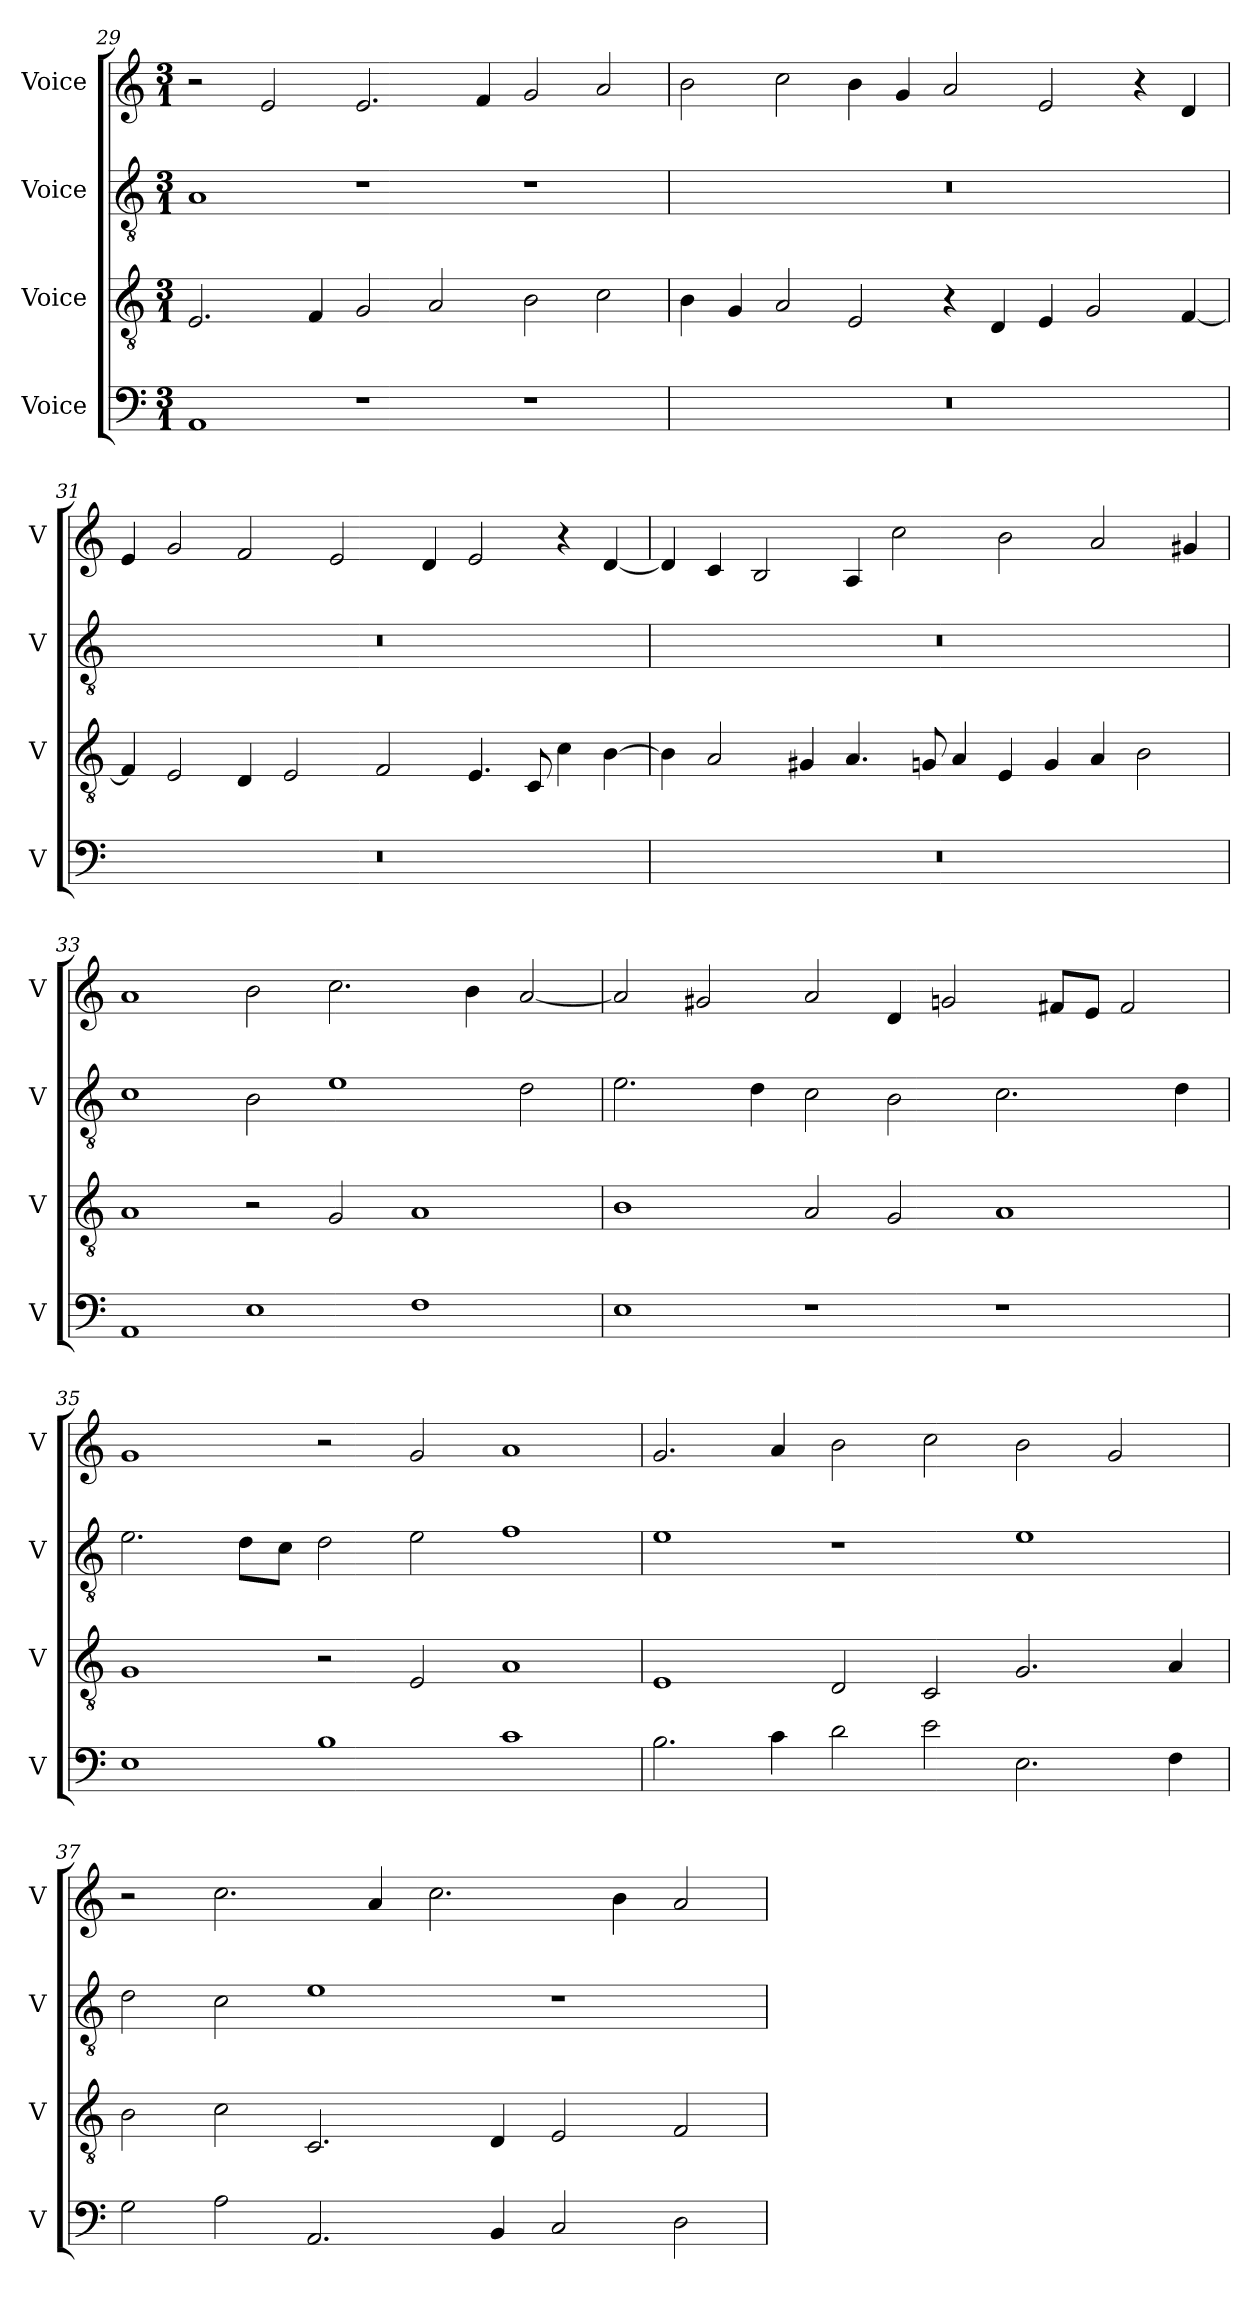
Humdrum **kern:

**kern	**kern	**kern	**kern
*part4	*part3	*part2	*part1
*staff4	*staff3	*staff2	*staff1
*I"Voice	*I"Voice	*I"Voice	*I"Voice
*I'V	*I'V	*I'V	*I'V
*clefF4	*clefGv2	*clefGv2	*clefG2
*k[]	*k[]	*k[]	*k[]
*M3/1	*M3/1	*M3/1	*M3/1
=29	=29	=29	=29
1AA	2.E/	1A	2r
.	.	.	2e/
.	4F/	.	.
1r	2G/	1r	2.e/
.	2A/	.	.
.	.	.	4f/
1r	2B\	1r	2g/
.	2c\	.	2a/
!!LO:LB:g=z
=30	=30	=30	=30
0.r	4B\	0.r	2b\
.	4G/	.	.
.	2A/	.	2cc\
.	2E/	.	4b\
.	.	.	4g/
.	4r	.	2a/
.	4D/	.	.
.	4E/	.	2e/
.	2G/	.	.
.	.	.	4r
.	[4F/	.	4d/
=31	=31	=31	=31
0.r	4F/]	0.r	4e/
.	2E/	.	2g/
.	4D/	.	2f/
.	2E/	.	.
.	.	.	2e/
.	2F/	.	.
.	.	.	4d/
.	4.E/	.	2e/
.	8C/	.	.
.	4c\	.	4r
.	[4B\	.	[4d/
!!LO:LB:g=z
=32	=32	=32	=32
0.r	4B\]	0.r	4d/]
.	2A/	.	4c/
.	.	.	2B/
.	4G#X/	.	.
.	4.A/	.	4A/
.	.	.	2cc\
.	8Gn/	.	.
.	4A/	.	.
.	4E/	.	2b\
.	4G/	.	.
.	4A/	.	2a/
.	2B\	.	.
.	.	.	4g#X/
=33	=33	=33	=33
1AA	1A	1c	1a
1E	2r	2B\	2b\
.	2G/	1e	2.cc\
1F	1A	.	.
.	.	.	4b\
.	.	2d\	[2a/
!!LO:PB:g=z
=34	=34	=34	=34
1E	1B	2.e\	2a/]
.	.	.	2g#X/
.	.	4d\	.
1r	2A/	2c\	2a/
.	2G/	2B\	4d/
.	.	.	2gn/
1r	1A	2.c\	.
.	.	.	8f#X/L
.	.	.	8e/J
.	.	.	2f#/
.	.	4d\	.
=35	=35	=35	=35
1E	1G	2.e\	1g
.	.	8d\L	.
.	.	8c\J	.
1B	2r	2d\	2r
.	2E/	2e\	2g/
1c	1A	1f	1a
!!LO:LB:g=z
=36	=36	=36	=36
2.B\	1E	1e	2.g/
4c\	.	.	4a/
2d\	2D/	1r	2b\
2e\	2C/	.	2cc\
2.E\	2.G/	1e	2b\
.	.	.	2g/
4F\	4A/	.	.
=37	=37	=37	=37
2G\	2B\	2d\	2r
2A\	2c\	2c\	2.cc\
2.AA/	2.C/	1e	.
.	.	.	4a/
.	.	.	2.cc\
4BB/	4D/	.	.
2C/	2E/	1r	.
.	.	.	4b\
2D\	2F/	.	2a/
=	=	=	=
*-	*-	*-	*-
